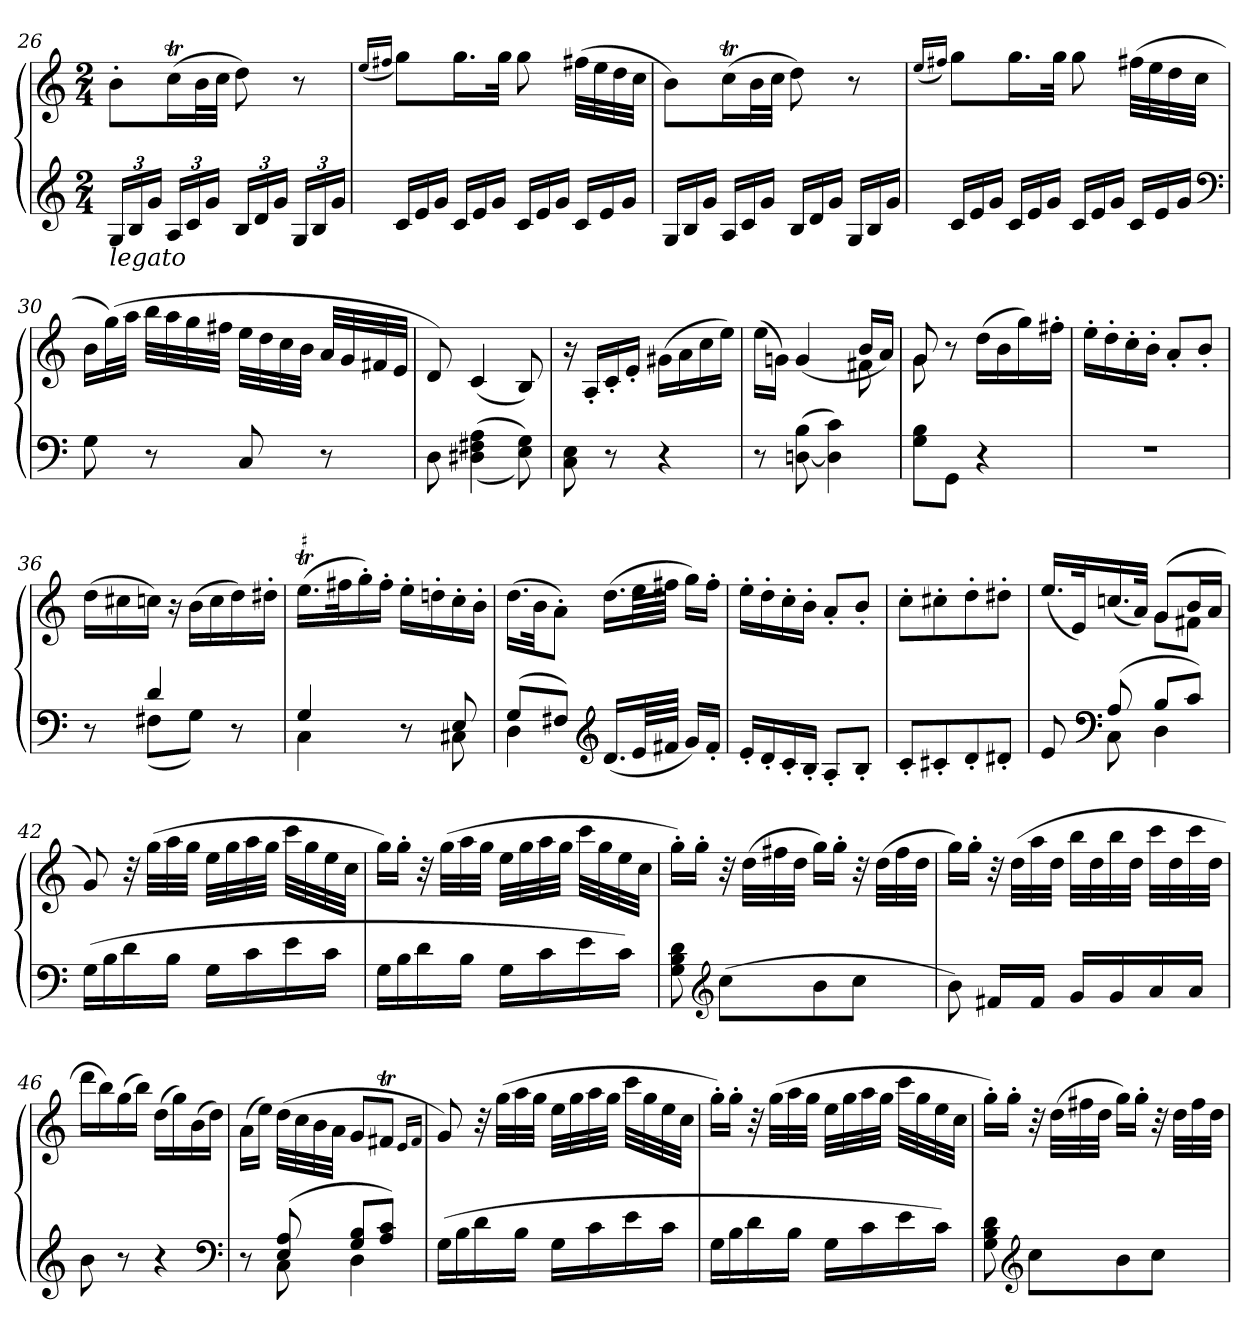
**kern	**kern
*part1	*part1
*staff2	*staff1
*clefG2	*clefG2
*k[]	*k[]
*C:	*C:
*M2/4	*M2/4
=26	=26
!LO:TX:b:i:t=legato	!
24GLL	8b'L
24B	.
24gJJ	.
24ALL	(16ccTL
24c	.
.	32bL
24gJJ	.
.	32ccJJJ
24BLL	8dd)
24d	.
24gJJ	.
24GLL	8r
24B	.
24gJJ	.
=27	=27
.	(16qee/LL
.	16qff#X/JJ
*Xtuplet	*
24cLL	8ggL)
24e	.
24gJJ	.
24cLL	16.ggL
24e	.
24gJJ	.
.	32ggJJk
24cLL	8gg
24e	.
24gJJ	.
24cLL	(32ff#XLLL
.	32ee
24e	.
.	32dd
24gJJ	.
.	32ccJJJ
=28	=28
24GLL	8bL)
24B	.
24gJJ	.
24ALL	(16ccTL
24c	.
.	32bL
24gJJ	.
.	32ccJJJ
24BLL	8dd)
24d	.
24gJJ	.
24GLL	8r
24B	.
24gJJ	.
=29	=29
.	(16qee/LL
.	16qff#X/JJ)
24cLL	8ggL
24e	.
24gJJ	.
24cLL	16.ggL
24e	.
24gJJ	.
.	32ggJJk
24cLL	8gg
24e	.
24gJJ	.
24cLL	(32ff#XLLL
.	32ee
24e	.
.	32dd
24gJJ	.
.	32ccJJJ
*clefF4	*
=30	=30
8G	16bLL
.	(32ggL)
.	32aaJJJ
8r	32bbLLL
.	32aa
.	32gg
.	32ff#XJJJ
8C	32eeLLL
.	32dd
.	32cc
.	32bJJJ
8r	32aLLL
.	32g
.	32f#X
.	32eJJJ
=31	=31
8D	8d)
(<(>4D#X 4F#X 4A	(4c
8E 8G))	8B)
=32	=32
8C 8E	16r
.	16A'LL
8r	16c'
.	16e'JJ
4r	(16g#XLL
.	16a
.	16cc
.	16eeJJ)
=33	=33
*	*^
8r	(>16ee\LL	4.ryy
.	16gn\JJ)	.
([8Dn 8B	(4g	.
4D] 4c)	.	.
.	16bLL	8f#X
.	16aJJ)	.
=34	=34	=34
8G 8BL	8g	8g
8GGJ	8r	8ryy
4r	4ryy	(>16ddLL
.	.	16b
.	.	16gg)
.	.	16ff#X'>JJ
*	*v	*v
=35	=35
2r	16ee'LL
.	16dd'
.	16cc'
.	16b'JJ
.	8a'L
.	8b'J
=36	=36
*^	*
8r	8ryy	(16ddLL
.	.	16cc#X
4d	(8F#XL	16ccnJJ)
.	.	16r
.	8GJ)	(16bLL
.	.	16cc
8r	8ryy	16dd)
.	.	16dd#X'JJ
=37	=37	=37
!	!	!LO:TR:acc=#
4G	4C	(16.eeTLL
.	.	32ff#XK
.	.	16gg')
.	.	16ff#'JJ
8r	8ryy	16ee'LL
.	.	16ddn'
8E	8C#X	16cc'
.	.	16b'JJ
=38	=38	=38
(8GL	4D	(16.ddLL
.	.	32bJK
8F#XJ)	.	8a'J)
*clefG2	*	*
(<16.dLL	4ryy	(16.ddLL
64eLL	.	64eeLL
64f#XJJJJ	.	64ff#XJJJJ
16gLL)	.	16ggLL)
16f#'<JJ	.	16ff#'JJ
*v	*v	*
=39	=39
16e'LL	16ee'LL
16d'	16dd'
16c'	16cc'
16B'JJ	16b'JJ
8A'L	8a'L
8B'J	8b'J
=40	=40
8c'L	8cc'L
8c#X'	8cc#X'
8d'	8dd'
8d#X'J	8dd#X'J
=41	=41
*^	*^
8e	8ryy	(<16.eeLL	4ryy
.	.	32eK)	.
*clefF4	*	*	*
(8A	8C	(<16.ccn	.
.	.	32aJJk)	.
8BL	4D	(8gL	8gL
8cJ)	.	16bL	8f#XJ
.	.	16aJJ	.
*v	*v	*	*
*	*v	*v
=42	=42
(16GLL	8g)
16B	.
16d	32r
.	(32ggLLL
16BJJ	32aa
.	32ggJJJ
16GLL	32eeLLL
.	32gg
16c	32aa
.	32ggJJJ
16e	32cccLLL
.	32gg
16cJJ	32ee
.	32ccJJJ
=43	=43
16GLL	16ggLL)
16B	16gg'JJ
16d	32r
.	(32ggLLL
16BJJ	32aa
.	32ggJJJ
16GLL	32eeLLL
.	32gg
16c	32aa
.	32ggJJJ
16e	32cccLLL
.	32gg
16cJJ)	32ee
.	32ccJJJ
=44	=44
8G 8B 8d	16gg'LL)
.	16gg'JJ
*clefG2	*
(8ccL	32r
.	(32ddLLL
.	32ff#X
.	32ddJJJ
8b	16ggLL)
.	16gg'JJ
8ccJ	32r
.	(32ddLLL
.	32ff#
.	32ddJJJ
=45	=45
8b)	16ggLL)
.	16gg'JJ
16f#XLL	32r
.	(32ddLLL
16f#JJ	32aa
.	32ddJJJ
16gLL	32bbLLL
.	32dd
16g	32bb
.	32ddJJJ
16a	32cccLLL
.	32dd
16aJJ	32ccc
.	32ddJJJ
=46	=46
8b	16dddLL
.	16bb)
8r	(16gg
.	16bbJJ)
4r	(16ddLL
.	16gg)
.	(16b
.	16ddJJ)
*clefF4	*
=47	=47
*^	*
8r	8ryy	(16aLL
.	.	16eeJJ)
(8E 8A	8C	(>32ddLLL
.	.	32cc
.	.	32b
.	.	32aJJJ
8G 8BL	4D	8gL
8A 8cJ)	.	8f#XtJ
*v	*v	*
.	16qe/LL
.	16qf#/JJ
=48	=48
(16GLL	8g)
16B	.
16d	32r
.	(32ggLLL
16BJJ	32aa
.	32ggJJJ
16GLL	32eeLLL
.	32gg
16c	32aa
.	32ggJJJ
16e	32cccLLL
.	32gg
16cJJ	32ee
.	32ccJJJ
=49	=49
16GLL	16gg'LL)
16B	16gg'JJ
16d	32r
.	(32ggLLL
16BJJ	32aa
.	32ggJJJ
16GLL	32eeLLL
.	32gg
16c	32aa
.	32ggJJJ
16e	32cccLLL
.	32gg
16cJJ)	32ee
.	32ccJJJ
=50	=50
8G 8B 8d	16gg'LL)
.	16gg'JJ
*clefG2	*
8ccL	32r
.	(32ddLLL
.	32ff#X
.	32ddJJJ
8b	16ggLL)
.	16gg'JJ
8ccJ	32r
.	32ddLLL
.	32ff#
.	32ddJJJ
=	=
*-	*-
